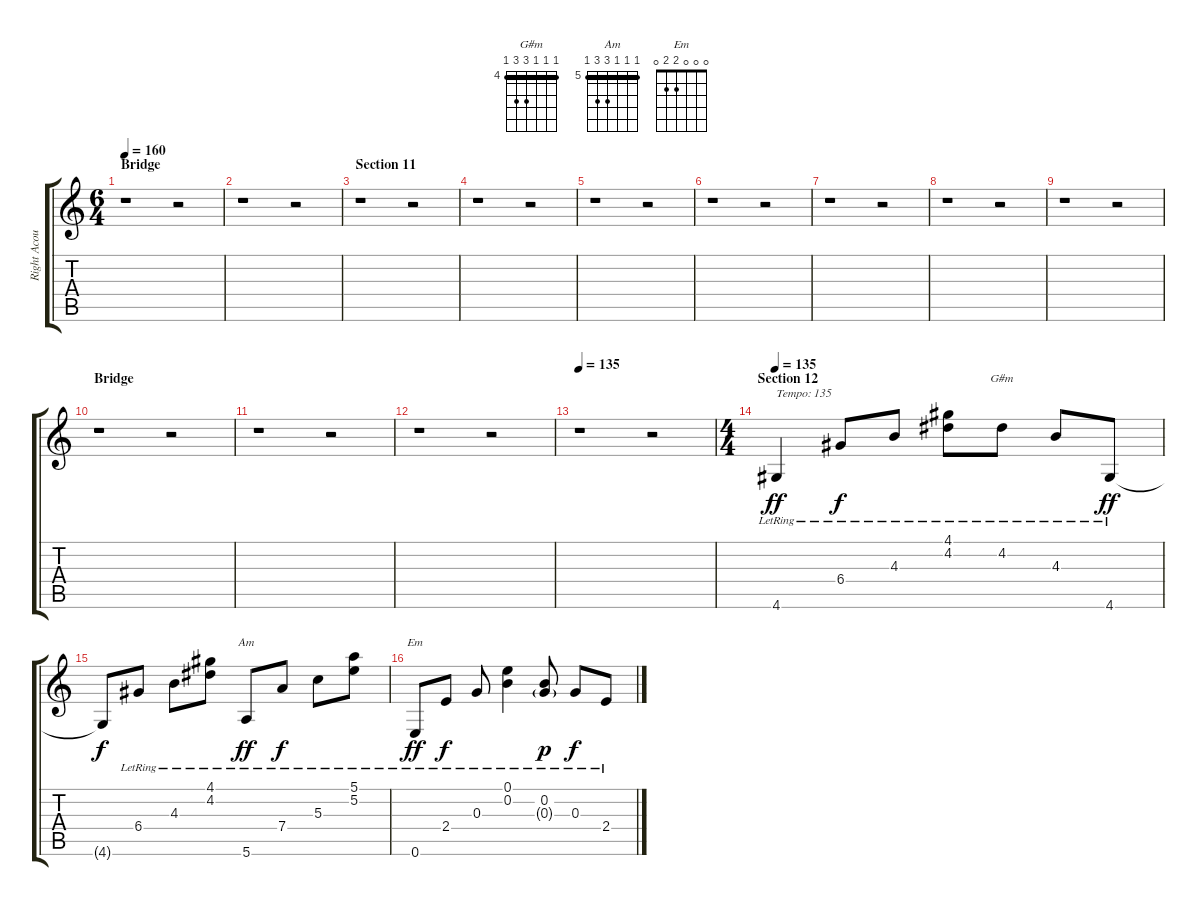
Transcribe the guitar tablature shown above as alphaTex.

\track ("Right Acoustic" "Right Acou") {instrument acousticguitarsteel}
\staff {score tabs}
\tuning (E4 B3 G3 D3 A2 E2) {hide}
\chord ("G#m" 4 4 4 6 6 4) {firstfret 4 barre 4}
\chord ("Am" 5 5 5 7 7 5) {firstfret 5 barre 5}
\chord ("Em" 0 0 0 2 2 0)
\ts (6 4)
\section ("" "Bridge")
\tempo 160
\clef g2
\ks c
r.1{dy f} r.2 |
r.1 r.2 |
\section ("" "Section 11")
r.1 r.2 |
r.1 r.2 |
r.1 r.2 |
r.1 r.2 |
r.1 r.2 |
r.1 r.2 |
r.1 r.2 |
\section ("" "Bridge")
r.1 r.2 |
r.1 r.2 |
r.1 r.2 |
\tempo 135
r.1 r.2 |
\ts (4 4)
\section ("" "Section 12")
\tempo 135
4.6{lr}.4{txt "Tempo: 135" dy ff} 6.4{lr}.8{dy f} 4.3{lr}.8 (4.1{lr} 4.2).8 4.2{lr}.8{ch "G#m"} 4.3{lr}.8 4.6{lr}.8{dy ff} |
4.6{t}.8{dy f} 6.4{lr}.8 4.3{lr}.8 (4.1{lr} 4.2).8 5.6{lr}.8{ch "Am" dy ff} 7.4{lr}.8{dy f} 5.3{lr}.8 (5.1{lr} 5.2{lr}).8 |
0.6{lr}.8{ch "Em" dy ff} 2.4{lr}.8{dy f} 0.3{lr}.8 (0.1{lr} 0.2{lr}).4 (0.2{lr} 0.3{g lr}).8{dy p} 0.3{lr}.8{dy f} 2.4{lr}.8
